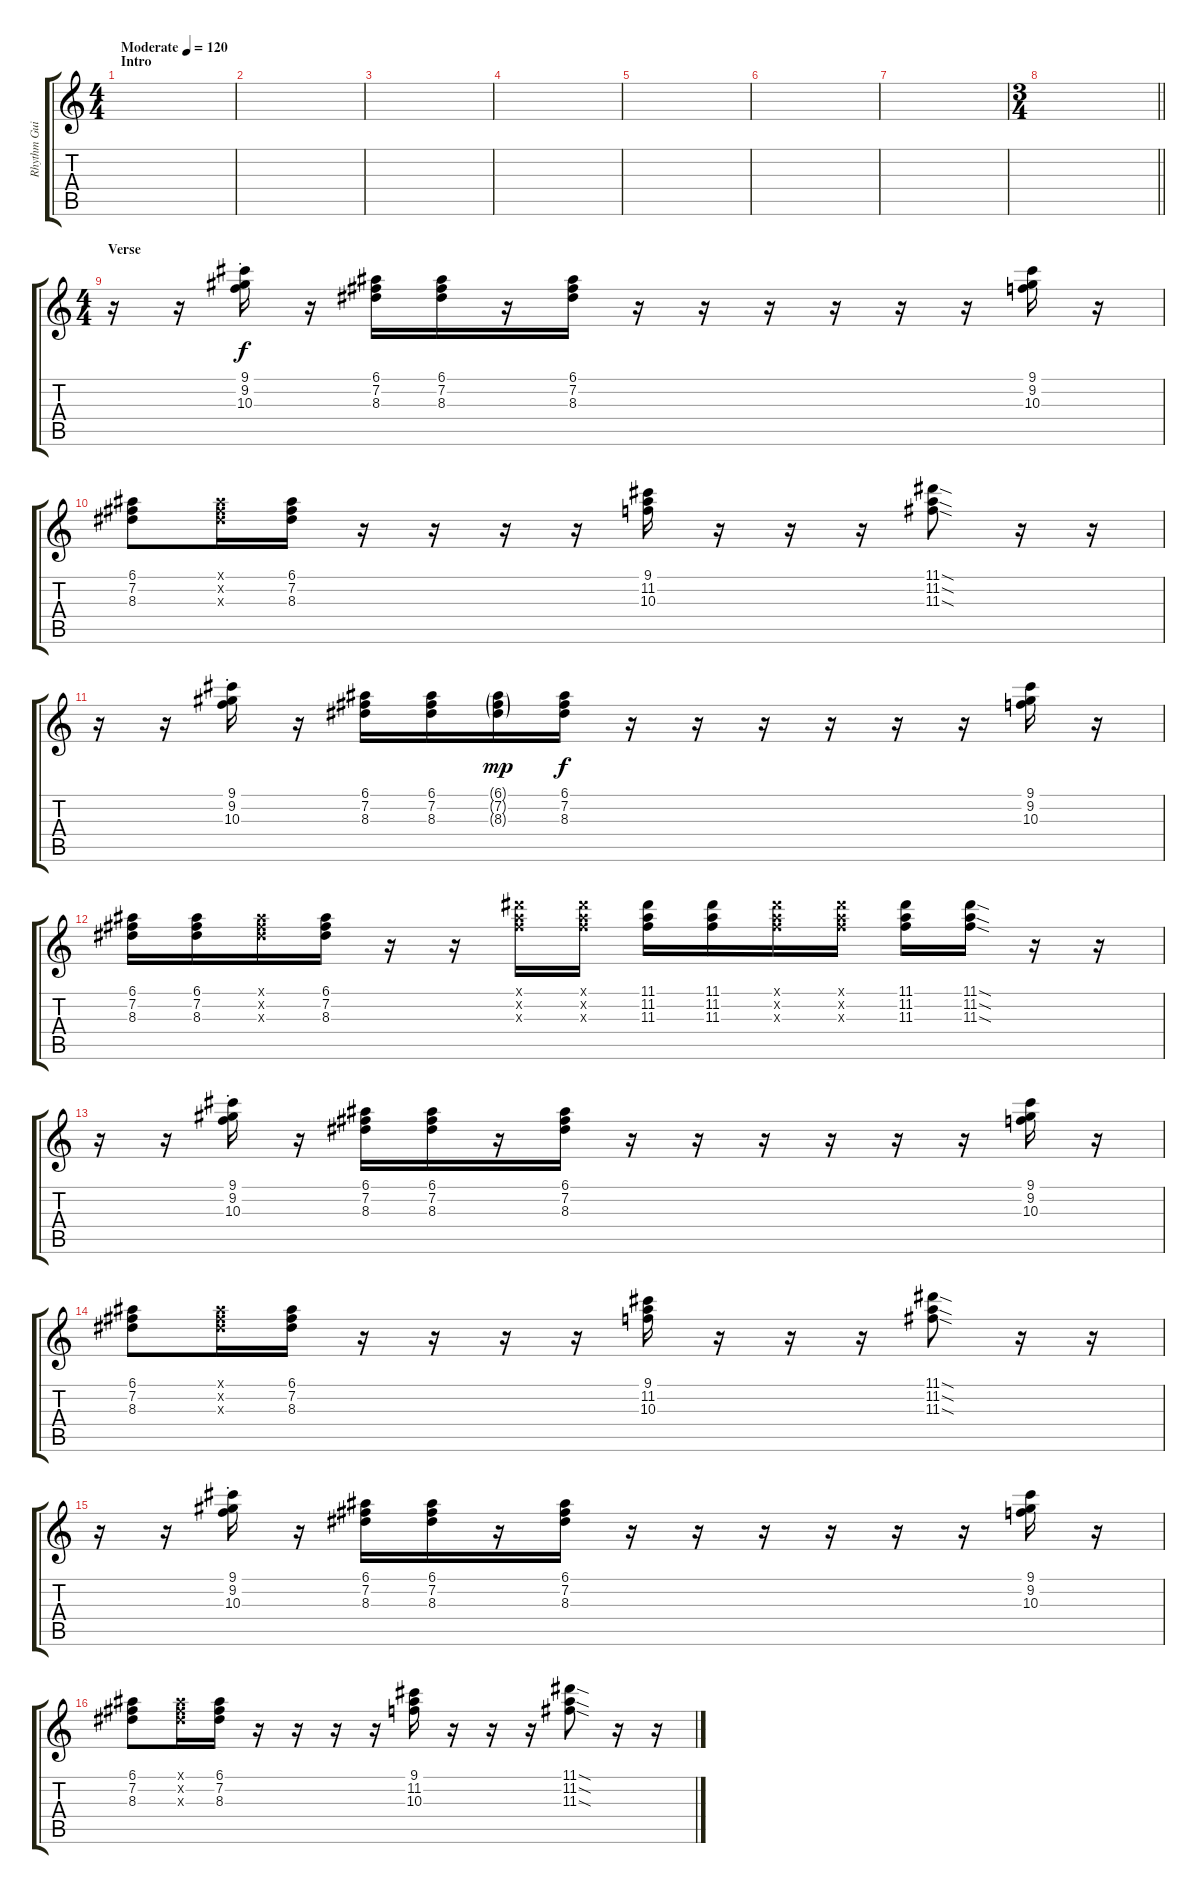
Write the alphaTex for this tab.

\track ("Rhythm Guitar" "Rhythm Gui") {instrument acousticguitarsteel}
\staff {score tabs}
\tuning (E4 B3 G3 D3 A2 E2) {hide}
\ts (4 4)
\section ("" "Intro")
\tempo (120 "Moderate")
\clef g2
\ks c
|
|
|
|
|
|
|
\ts (3 4)
\barLineRight lightlight
|
\ts (4 4)
\section ("" "Verse")
r.16 r.16 (9.1{st} 9.2{st} 10.3{st}).16 r.16 (6.1 7.2 8.3).16 (6.1 7.2 8.3).16 r.16 (6.1 7.2 8.3).16 r.16 r.16 r.16 r.16 r.16 r.16 (9.1 9.2 10.3).16 r.16 |
(6.1 7.2 8.3).8 (6.1{x} 7.2{x} 8.3{x}).16 (6.1 7.2 8.3).16 r.16 r.16 r.16 r.16 (9.1 11.2 10.3).16 r.16 r.16 r.16 (11.1{sod} 11.2{sod} 11.3{sod}).8 r.16 r.16 |
r.16 r.16 (9.1{st} 9.2{st} 10.3{st}).16 r.16 (6.1 7.2 8.3).16 (6.1 7.2 8.3).16 (6.1{g} 7.2{g} 8.3{g}).16{dy mp} (6.1 7.2 8.3).16{dy f} r.16 r.16 r.16 r.16 r.16 r.16 (9.1 9.2 10.3).16 r.16 |
(6.1 7.2 8.3).16 (6.1 7.2 8.3).16 (6.1{x} 7.2{x} 8.3{x}).16 (6.1 7.2 8.3).16 r.16 r.16 (11.1{x} 11.2{x} 11.3{x}).16 (11.1{x} 11.2{x} 11.3{x}).16 (11.1 11.2 11.3).16 (11.1 11.2 11.3).16 (11.1{x} 11.2{x} 11.3{x}).16 (11.1{x} 11.2{x} 11.3{x}).16 (11.1 11.2 11.3).16 (11.1{sod} 11.2{sod} 11.3{sod}).16 r.16 r.16 |
r.16 r.16 (9.1{st} 9.2{st} 10.3{st}).16 r.16 (6.1 7.2 8.3).16 (6.1 7.2 8.3).16 r.16 (6.1 7.2 8.3).16 r.16 r.16 r.16 r.16 r.16 r.16 (9.1 9.2 10.3).16 r.16 |
(6.1 7.2 8.3).8 (6.1{x} 7.2{x} 8.3{x}).16 (6.1 7.2 8.3).16 r.16 r.16 r.16 r.16 (9.1 11.2 10.3).16 r.16 r.16 r.16 (11.1{sod} 11.2{sod} 11.3{sod}).8 r.16 r.16 |
r.16 r.16 (9.1{st} 9.2{st} 10.3{st}).16 r.16 (6.1 7.2 8.3).16 (6.1 7.2 8.3).16 r.16 (6.1 7.2 8.3).16 r.16 r.16 r.16 r.16 r.16 r.16 (9.1 9.2 10.3).16 r.16 |
(6.1 7.2 8.3).8 (6.1{x} 7.2{x} 8.3{x}).16 (6.1 7.2 8.3).16 r.16 r.16 r.16 r.16 (9.1 11.2 10.3).16 r.16 r.16 r.16 (11.1{sod} 11.2{sod} 11.3{sod}).8 r.16 r.16
